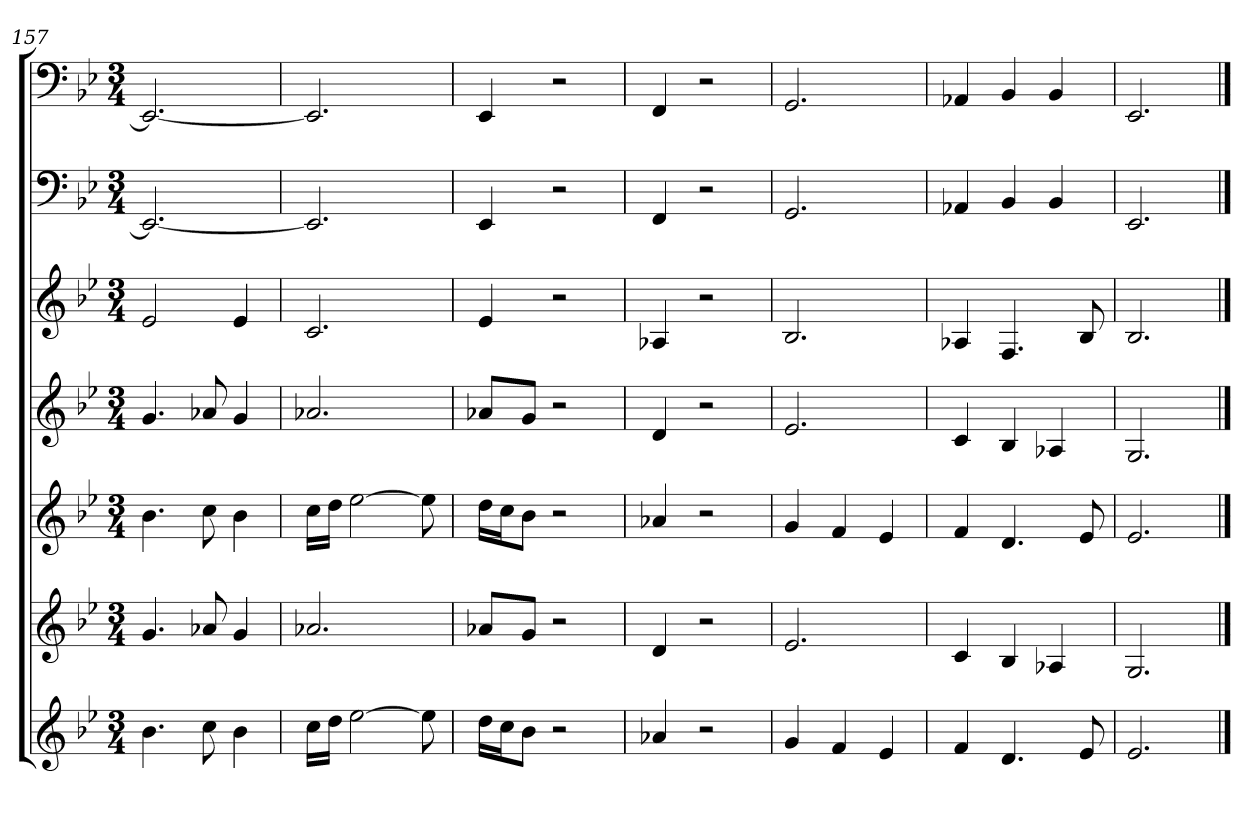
**kern	**kern	**kern	**kern	**kern	**kern	**kern
*part7	*part6	*part5	*part4	*part3	*part2	*part1
*staff7	*staff6	*staff5	*staff4	*staff3	*staff2	*staff1
*k[b-e-]	*k[b-e-]	*k[b-e-]	*k[b-e-]	*k[b-e-]	*k[b-e-]	*k[b-e-]
*B-:	*B-:	*B-:	*B-:	*B-:	*B-:	*B-:
*M3/4	*M3/4	*M3/4	*M3/4	*M3/4	*M3/4	*M3/4
=157	=157	=157	=157	=157	=157	=157
4.b-	4.g	4.b-	4.g	2e-	2.EE-_	2.EE-_
8cc	8a-X	8cc	8a-X	.	.	.
4b-	4g	4b-	4g	4e-	.	.
=158	=158	=158	=158	=158	=158	=158
16ccLL	2.a-X	16ccLL	2.a-X	2.c	2.EE-]	2.EE-]
16ddJJ	.	16ddJJ	.	.	.	.
[2ee-	.	[2ee-	.	.	.	.
8ee-]	.	8ee-]	.	.	.	.
=159	=159	=159	=159	=159	=159	=159
16ddLL	8a-XL	16ddLL	8a-XL	4e-	4EE-	4EE-
16ccJ	.	16ccJ	.	.	.	.
8b-J	8gJ	8b-J	8gJ	.	.	.
2r	2r	2r	2r	2r	2r	2r
=160	=160	=160	=160	=160	=160	=160
4a-X	4d	4a-X	4d	4A-X	4FF	4FF
2r	2r	2r	2r	2r	2r	2r
=161	=161	=161	=161	=161	=161	=161
4g	2.e-	4g	2.e-	2.B-	2.GG	2.GG
4f	.	4f	.	.	.	.
4e-	.	4e-	.	.	.	.
=162	=162	=162	=162	=162	=162	=162
4f	4c	4f	4c	4A-X	4AA-X	4AA-X
4.d	4B-	4.d	4B-	4.F	4BB-	4BB-
.	4A-X	.	4A-X	.	4BB-	4BB-
8e-	.	8e-	.	8B-	.	.
=163	=163	=163	=163	=163	=163	=163
2.e-	2.G	2.e-	2.G	2.B-	2.EE-	2.EE-
==	==	==	==	==	==	==
*-	*-	*-	*-	*-	*-	*-
